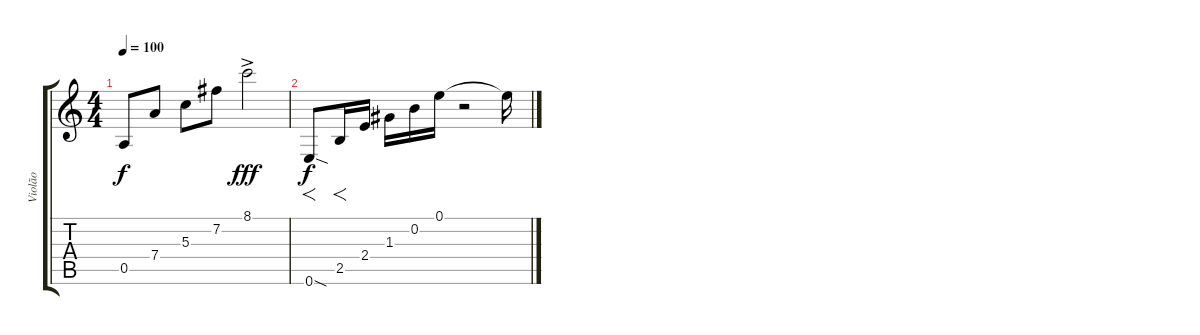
\track ("Violão" "Violão") {instrument acousticguitarnylon}
\staff {score tabs}
\tuning (E4 B3 G3 D3 A2 E2) {hide}
\ts (4 4)
\tempo 100
\clef g2
\ks c
0.5.8{dy f} 7.4.8 5.3.8 7.2.8 8.1{ac}.2{dy fff} |
0.6{sod}.8{f dy f} 2.5.16{f} 2.4.16 1.3.16 0.2.16 0.1.16 r.2 0.1{t}.16
